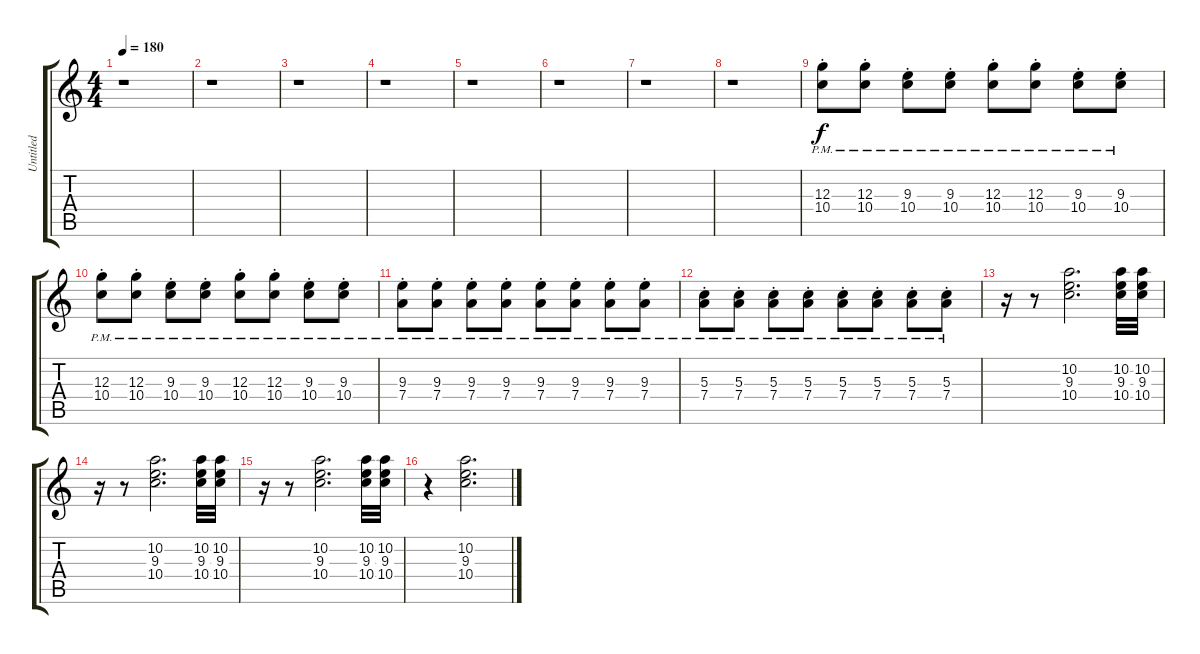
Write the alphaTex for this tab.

\track ("Untitled" "Untitled") {instrument overdrivenguitar}
\staff {score tabs}
\tuning (E4 B3 G3 D3 A2 E2) {hide}
\ts (4 4)
\tempo 180
\clef g2
\ks c
r.1{dy f} |
r.1 |
r.1 |
r.1 |
r.1 |
r.1 |
r.1 |
r.1 |
(12.3{pm st} 10.4{pm st}).8 (12.3{pm st} 10.4{pm st}).8 (9.3{pm st} 10.4{pm st}).8 (9.3{pm st} 10.4{pm st}).8 (12.3{pm st} 10.4{pm st}).8 (12.3{pm st} 10.4{pm st}).8 (9.3{pm st} 10.4{pm st}).8 (9.3{pm st} 10.4{pm st}).8 |
(12.3{pm st} 10.4{pm st}).8 (12.3{pm st} 10.4{pm st}).8 (9.3{pm st} 10.4{pm st}).8 (9.3{pm st} 10.4{pm st}).8 (12.3{pm st} 10.4{pm st}).8 (12.3{pm st} 10.4{pm st}).8 (9.3{pm st} 10.4{pm st}).8 (9.3{pm st} 10.4{pm st}).8 |
(9.3{pm st} 7.4{pm st}).8 (9.3{pm st} 7.4{pm st}).8 (9.3{pm st} 7.4{pm st}).8 (9.3{pm st} 7.4{pm st}).8 (9.3{pm st} 7.4{pm st}).8 (9.3{pm st} 7.4{pm st}).8 (9.3{pm st} 7.4{pm st}).8 (9.3{pm st} 7.4{pm st}).8 |
(5.3{pm st} 7.4{pm st}).8 (5.3{pm st} 7.4{pm st}).8 (5.3{pm st} 7.4{pm st}).8 (5.3{pm st} 7.4{pm st}).8 (5.3{pm st} 7.4{pm st}).8 (5.3{pm st} 7.4{pm st}).8 (5.3{pm st} 7.4{pm st}).8 (5.3{pm st} 7.4{pm st}).8 |
r.16 r.8 (10.2 9.3 10.4).2{d} (10.2 9.3 10.4).32 (10.2 9.3 10.4).32 |
r.16 r.8 (10.2 9.3 10.4).2{d} (10.2 9.3 10.4).32 (10.2 9.3 10.4).32 |
r.16 r.8 (10.2 9.3 10.4).2{d} (10.2 9.3 10.4).32 (10.2 9.3 10.4).32 |
r.4 (10.2 9.3 10.4).2{d}
